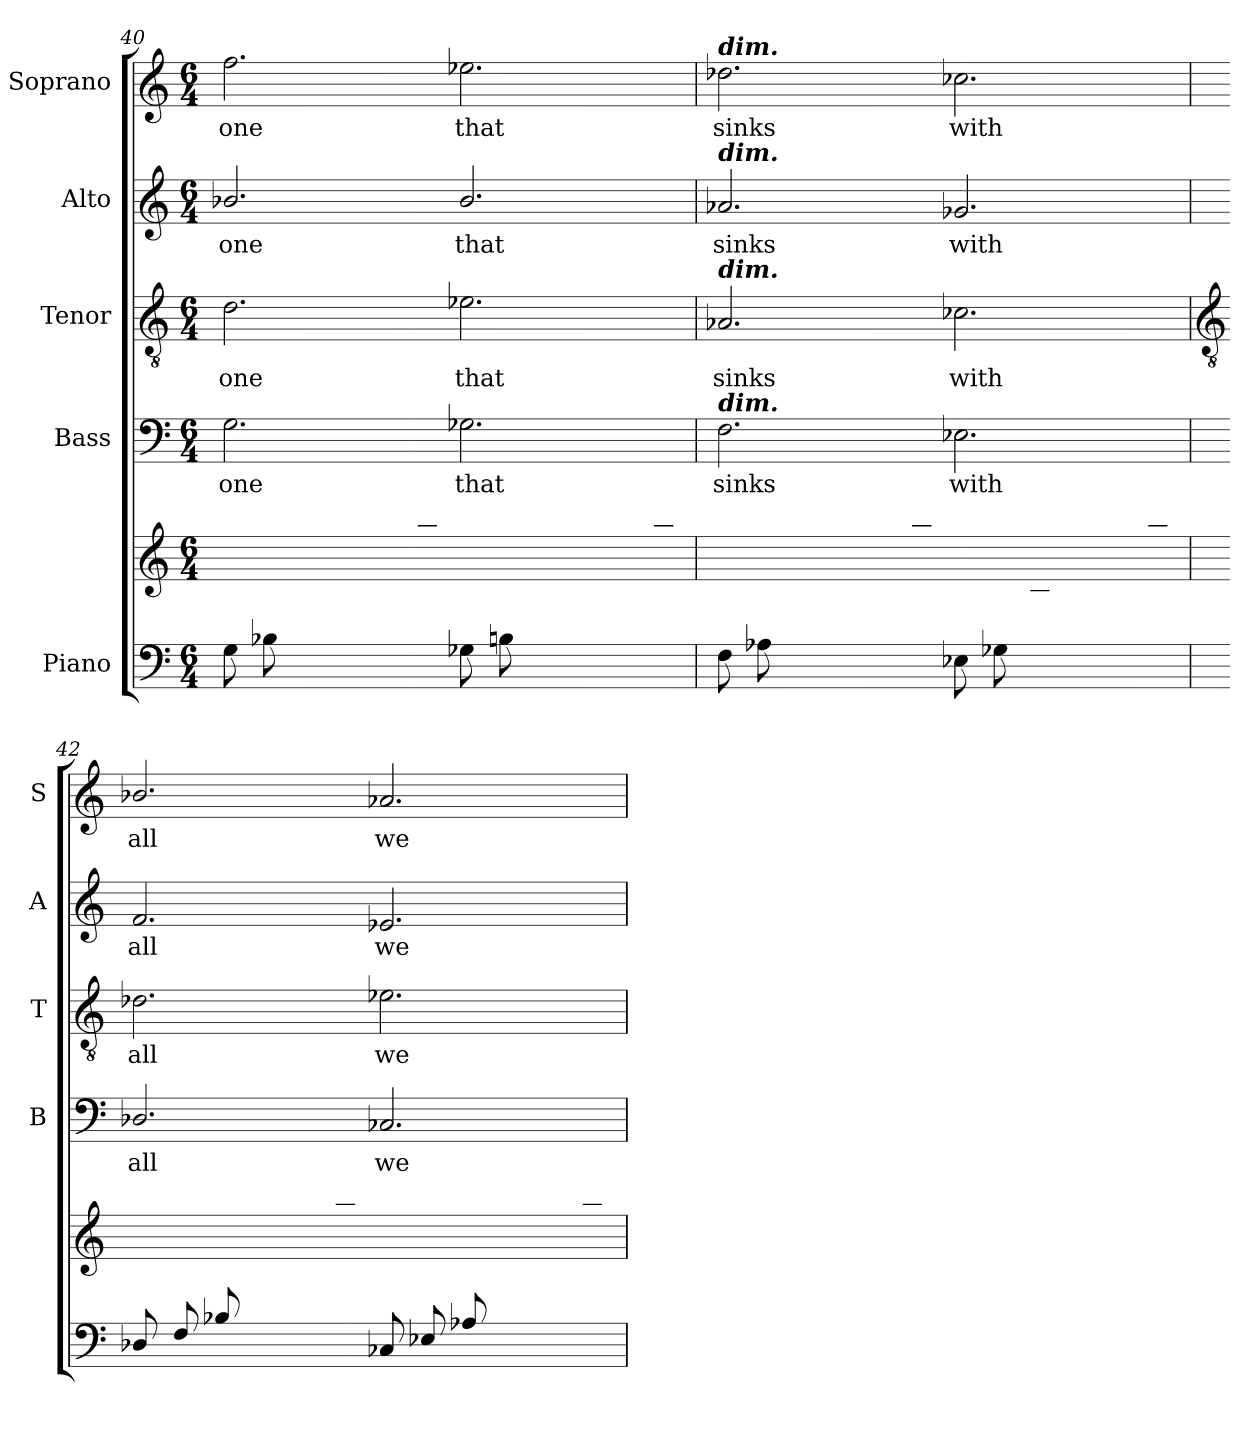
**kern	**kern	**kern	**text	**kern	**text	**kern	**text	**kern	**text
*part5	*part5	*part4	*part4	*part3	*part3	*part2	*part2	*part1	*part1
*staff6	*staff5	*staff4	*staff4	*staff3	*staff3	*staff2	*staff2	*staff1	*staff1
*I"Piano	*	*I"Bass	*	*I"Tenor	*	*I"Alto	*	*I"Soprano	*
*	*	*I'B	*	*I'T	*	*I'A	*	*I'S	*
*clefF4	*clefG2	*clefF4	*	*clefGv2	*	*clefG2	*	*clefG2	*
*k[]	*k[]	*k[]	*	*k[]	*	*k[]	*	*k[]	*
*C:	*C:	*C:	*	*C:	*	*C:	*	*C:	*
*M6/4	*M6/4	*M6/4	*	*M6/4	*	*M6/4	*	*M6/4	*
=40	=40	=40	=40	=40	=40	=40	=40	=40	=40
!	!	!	!LO:LY:b	!	!LO:LY:b	!	!LO:LY:b	!	!LO:LY:b
(>8GL	4ryy	2.G	one	2.d	one	2.b-X/	one	2.ff	one
8B-X	.	.	.	.	.	.	.	.	.
2ryy	8f	.	.	.	.	.	.	.	.
.	8b-X	.	.	.	.	.	.	.	.
.	8ff	.	.	.	.	.	.	.	.
.	8bb-XJ)	.	.	.	.	.	.	.	.
!	!	!	!LO:LY:b	!	!LO:LY:b	!	!LO:LY:b	!	!LO:LY:b
(>8G-XL	4ryy	2.G-X	that	2.e-X	that	2.b-/	that	2.ee-X	that
8Bn	.	.	.	.	.	.	.	.	.
2ryy	8e-X	.	.	.	.	.	.	.	.
.	8b-	.	.	.	.	.	.	.	.
.	8ee-X	.	.	.	.	.	.	.	.
.	8bb-J)	.	.	.	.	.	.	.	.
=41	=41	=41	=41	=41	=41	=41	=41	=41	=41
!	!	!	!	!	!	!	!	!LO:TX:a:Bi:t=dim.	!
!	!	!	!	!	!	!LO:TX:a:Bi:t=dim.	!	!	!
!	!	!	!	!LO:TX:a:Bi:t=dim.	!	!	!	!	!
!	!	!LO:TX:a:Bi:t=dim.	!	!	!	!	!	!	!
!	!	!	!LO:LY:b	!	!LO:LY:b	!	!LO:LY:b	!	!LO:LY:b
(>8FL	4ryy	2.F	sinks	2.A-X	sinks	2.a-X	sinks	2.dd-X	sinks
8A-X	.	.	.	.	.	.	.	.	.
2ryy	8d-X	.	.	.	.	.	.	.	.
.	8a-X	.	.	.	.	.	.	.	.
.	8dd-X	.	.	.	.	.	.	.	.
.	8bb-XJ)	.	.	.	.	.	.	.	.
!	!	!	!LO:LY:b	!	!LO:LY:b	!	!LO:LY:b	!	!LO:LY:b
(>8E-XL	4ryy	2.E-X	with	2.c-X	with	2.g-X	with	2.cc-X	with
8G-X	.	.	.	.	.	.	.	.	.
2ryy	8c-X	.	.	.	.	.	.	.	.
.	8g-X	.	.	.	.	.	.	.	.
.	8cc-X	.	.	.	.	.	.	.	.
.	8bb-J)	.	.	.	.	.	.	.	.
!!LO:LB:g=z
=42	=42	=42	=42	=42	=42	=42	=42	=42	=42
*	*	*	*	*clefGv2	*	*	*	*	*
*^	*	*	*	*	*	*	*	*	*
!	!LO:N:vis=1	!	!	!LO:LY:b	!	!LO:LY:b	!	!LO:LY:b	!	!LO:LY:b
(>8D-XL	1.ryy	4.ryy	2.D-X/	all	2.d-X	all	2.f	all	2.b-X/	all
8F	.	.	.	.	.	.	.	.	.	.
8B-X	.	.	.	.	.	.	.	.	.	.
4.ryy	.	8f	.	.	.	.	.	.	.	.
.	.	8b-X	.	.	.	.	.	.	.	.
.	.	8bb-XJ)	.	.	.	.	.	.	.	.
!	!	!	!	!LO:LY:b	!	!LO:LY:b	!	!LO:LY:b	!	!LO:LY:b
(>8C-XL	.	4.ryy	2.C-X	we	2.e-X	we	2.e-X	we	2.a-X	we
8E-X	.	.	.	.	.	.	.	.	.	.
8A-X	.	.	.	.	.	.	.	.	.	.
4.ryy	.	8e-X	.	.	.	.	.	.	.	.
.	.	8a-X	.	.	.	.	.	.	.	.
.	.	8bb-J)	.	.	.	.	.	.	.	.
*v	*v	*	*	*	*	*	*	*	*	*
=	=	=	=	=	=	=	=	=	=
*-	*-	*-	*-	*-	*-	*-	*-	*-	*-
